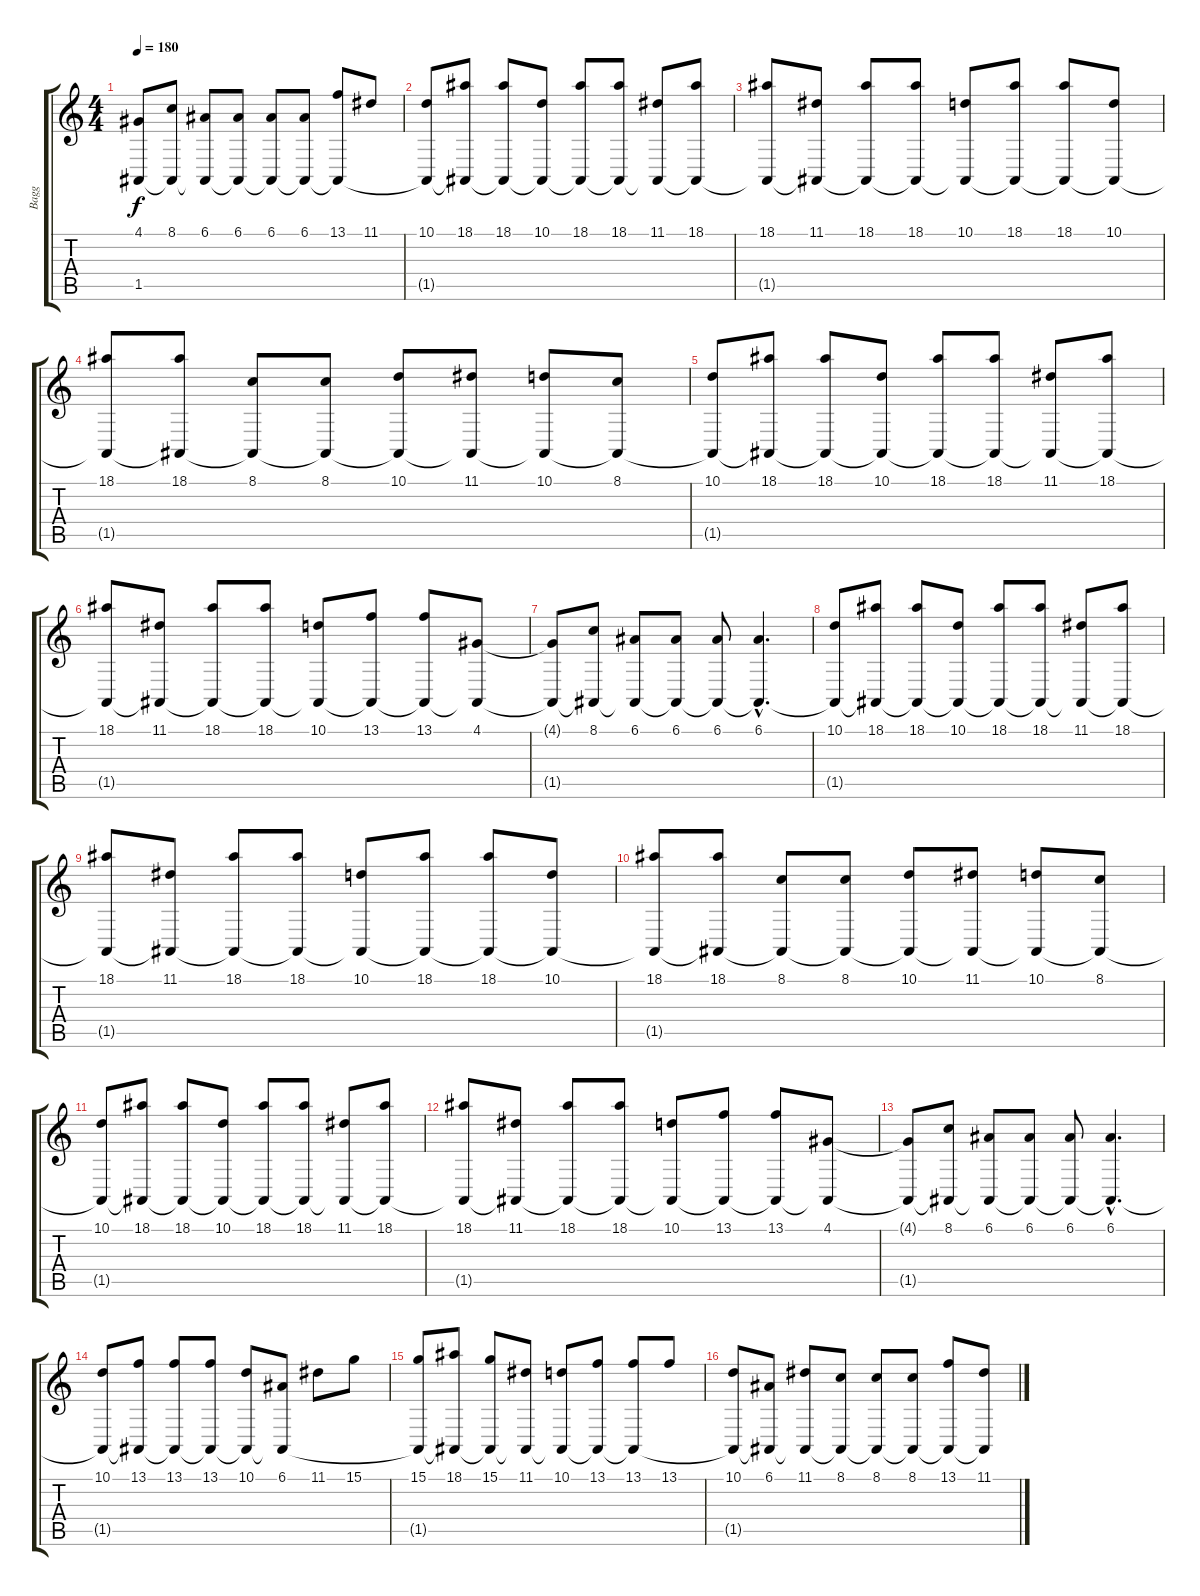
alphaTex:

\track ("Bagg" "Bagg") {instrument bagpipe}
\staff {score tabs}
\tuning (E4 B3 G3 D3 A2 E2) {hide}
\ts (4 4)
\tempo 180
\clef g2
\ks c
(4.1{t} 1.5{t}).8{dy f} (8.1 1.5{t}).8 (6.1 1.5{t}).8 (6.1 1.5{t}).8 (6.1 1.5{t}).8 (6.1 1.5{t}).8 (13.1 1.5{t}).8 11.1.8 |
(10.1 1.5{t}).8 (18.1 1.5{t}).8 (18.1 1.5{t}).8 (10.1 1.5{t}).8 (18.1 1.5{t}).8 (18.1 1.5{t}).8 (11.1 1.5{t}).8 (18.1 1.5{t}).8 |
(18.1 1.5{t}).8 (11.1 1.5{t}).8 (18.1 1.5{t}).8 (18.1 1.5{t}).8 (10.1 1.5{t}).8 (18.1 1.5{t}).8 (18.1 1.5{t}).8 (10.1 1.5{t}).8 |
(18.1 1.5{t}).8 (18.1 1.5{t}).8 (8.1 1.5{t}).8 (8.1 1.5{t}).8 (10.1 1.5{t}).8 (11.1 1.5{t}).8 (10.1 1.5{t}).8 (8.1 1.5{t}).8 |
(10.1 1.5{t}).8 (18.1 1.5{t}).8 (18.1 1.5{t}).8 (10.1 1.5{t}).8 (18.1 1.5{t}).8 (18.1 1.5{t}).8 (11.1 1.5{t}).8 (18.1 1.5{t}).8 |
(18.1 1.5{t}).8 (11.1 1.5{t}).8 (18.1 1.5{t}).8 (18.1 1.5{t}).8 (10.1 1.5{t}).8 (13.1 1.5{t}).8 (13.1 1.5{t}).8 (4.1 1.5{t}).8 |
(4.1{t} 1.5{t}).8 (8.1 1.5{t}).8 (6.1 1.5{t}).8 (6.1 1.5{t}).8 (6.1 1.5{t}).8 (6.1{hac} 1.5{hac t}).4{d} |
(10.1 1.5{t}).8 (18.1 1.5{t}).8 (18.1 1.5{t}).8 (10.1 1.5{t}).8 (18.1 1.5{t}).8 (18.1 1.5{t}).8 (11.1 1.5{t}).8 (18.1 1.5{t}).8 |
(18.1 1.5{t}).8 (11.1 1.5{t}).8 (18.1 1.5{t}).8 (18.1 1.5{t}).8 (10.1 1.5{t}).8 (18.1 1.5{t}).8 (18.1 1.5{t}).8 (10.1 1.5{t}).8 |
(18.1 1.5{t}).8 (18.1 1.5{t}).8 (8.1 1.5{t}).8 (8.1 1.5{t}).8 (10.1 1.5{t}).8 (11.1 1.5{t}).8 (10.1 1.5{t}).8 (8.1 1.5{t}).8 |
(10.1 1.5{t}).8 (18.1 1.5{t}).8 (18.1 1.5{t}).8 (10.1 1.5{t}).8 (18.1 1.5{t}).8 (18.1 1.5{t}).8 (11.1 1.5{t}).8 (18.1 1.5{t}).8 |
(18.1 1.5{t}).8 (11.1 1.5{t}).8 (18.1 1.5{t}).8 (18.1 1.5{t}).8 (10.1 1.5{t}).8 (13.1 1.5{t}).8 (13.1 1.5{t}).8 (4.1 1.5{t}).8 |
(4.1{t} 1.5{t}).8 (8.1 1.5{t}).8 (6.1 1.5{t}).8 (6.1 1.5{t}).8 (6.1 1.5{t}).8 (6.1{hac} 1.5{hac t}).4{d} |
(10.1 1.5{t}).8 (13.1 1.5{t}).8 (13.1 1.5{t}).8 (13.1 1.5{t}).8 (10.1 1.5{t}).8 (6.1 1.5{t}).8 11.1.8 15.1.8 |
(15.1 1.5{t}).8 (18.1 1.5{t}).8 (15.1 1.5{t}).8 (11.1 1.5{t}).8 (10.1 1.5{t}).8 (13.1 1.5{t}).8 (13.1 1.5{t}).8 13.1.8 |
(10.1 1.5{t}).8 (6.1 1.5{t}).8 (11.1 1.5{t}).8 (8.1 1.5{t}).8 (8.1 1.5{t}).8 (8.1 1.5{t}).8 (13.1 1.5{t}).8 (11.1 1.5{t}).8
